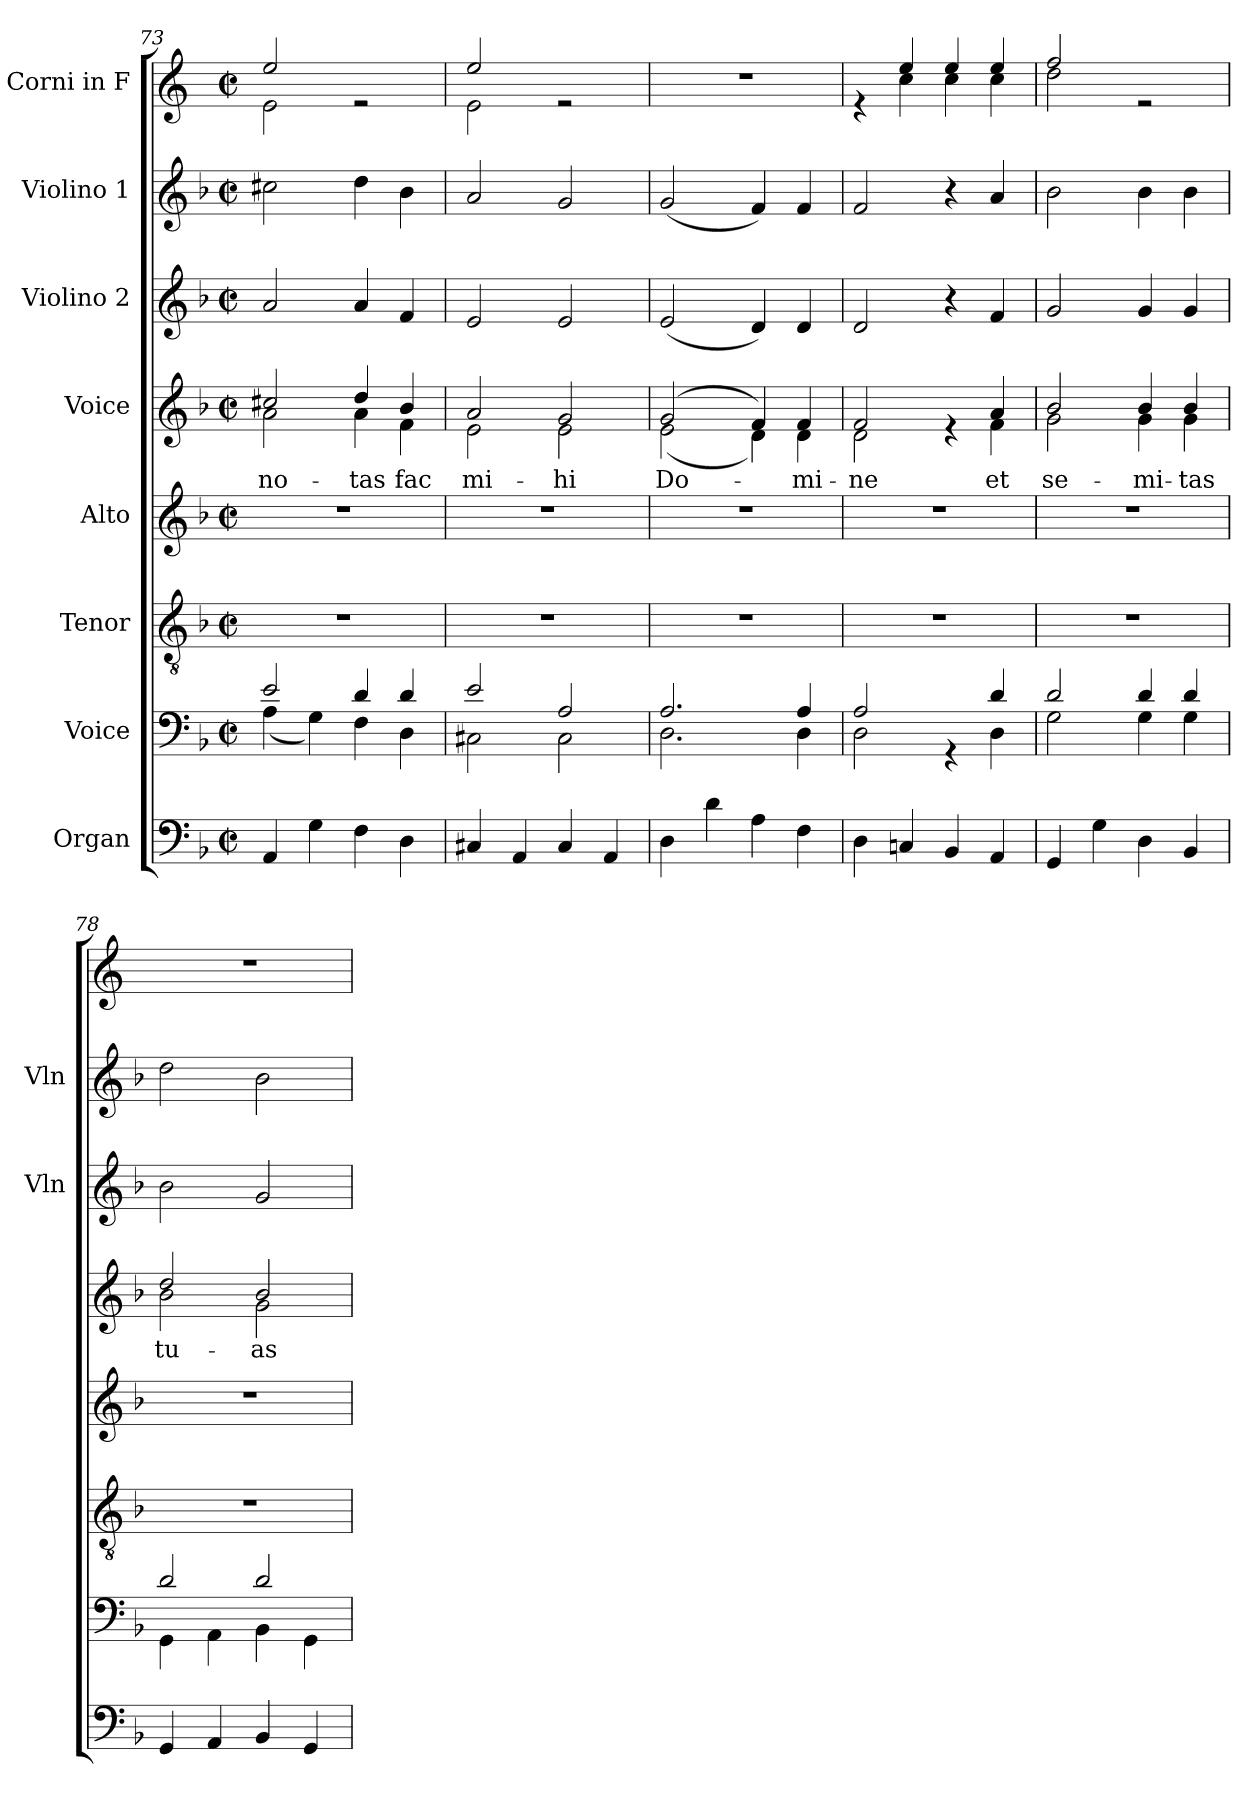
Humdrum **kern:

**kern	**kern	**kern	**kern	**kern	**text	**kern	**kern	**kern
*part8	*part7	*part6	*part5	*part4	*part4	*part3	*part2	*part1
*staff8	*staff7	*staff6	*staff5	*staff4	*staff4	*staff3	*staff2	*staff1
*I"Organ	*I"Voice	*I"Tenor	*I"Alto	*I"Voice	*	*I"Violino 2	*I"Violino 1	*I"Corni in F
*	*	*	*	*	*	*I'Vln	*I'Vln	*
*clefF4	*clefF4	*clefGv2	*clefG2	*clefG2	*	*clefG2	*clefG2	*clefG2
*	*	*	*	*	*	*	*	*ITrd4c7
*k[b-]	*k[b-]	*k[b-]	*k[b-]	*k[b-]	*	*k[b-]	*k[b-]	*k[b-]
*M2/2	*M2/2	*M2/2	*M2/2	*M2/2	*	*M2/2	*M2/2	*M2/2
*met(c|)	*met(c|)	*met(c|)	*met(c|)	*met(c|)	*	*met(c|)	*met(c|)	*met(c|)
=73	=73	=73	=73	=73	=73	=73	=73	=73
*	*^	*	*	*	*	*	*	*
!	!	!	!	!	!	!LO:LY:b	!	!	!
*	*	*	*	*	*^	*	*	*	*^
4AA/	2e/	(4A\	1r	1r	2cc#X/	2a\	no-	2a/	2cc#X\	2a/	2A\
4G\	.	4G\)	.	.	.	.	.	.	.	.	.
!	!	!	!	!	!	!	!LO:LY:b	!	!	!	!
4F\	4d/	4F\	.	.	4dd/	4a\	-tas	4a/	4dd\	2re	2ryy
!	!	!	!	!	!	!	!LO:LY:b	!	!	!	!
4D\	4d/	4D\	.	.	4b-/	4f\	fac	4f/	4b-\	.	.
=74	=74	=74	=74	=74	=74	=74	=74	=74	=74	=74	=74
!	!	!	!	!	!	!	!LO:LY:b	!	!	!	!
4C#X/	2e/	2C#X\	1r	1r	2a/	2e\	mi-	2e/	2a/	2a/	2A\
4AA/	.	.	.	.	.	.	.	.	.	.	.
!	!	!	!	!	!	!	!LO:LY:b	!	!	!	!
4C#/	2A/	2C#\	.	.	2g/	2e\	-hi	2e/	2g/	2re	2ryy
4AA/	.	.	.	.	.	.	.	.	.	.	.
*	*	*	*	*	*	*	*	*	*	*v	*v
=75	=75	=75	=75	=75	=75	=75	=75	=75	=75	=75
!	!	!	!	!	!	!	!LO:LY:b	!	!	!
4D\	2.A/	2.D\	1r	1r	(2g/	(2e\	Do-	(2e/	(2g/	1r
4d\	.	.	.	.	.	.	.	.	.	.
4A\	.	.	.	.	4f/)	4d\)	.	4d/)	4f/)	.
!	!	!	!	!	!	!	!LO:LY:b	!	!	!
4F\	4A/	4D\	.	.	4f/	4d\	-mi-	4d/	4f/	.
=76	=76	=76	=76	=76	=76	=76	=76	=76	=76	=76
!	!	!	!	!	!	!	!LO:LY:b	!	!	!
*	*	*	*	*	*	*	*	*	*	*^
4D\	2A/	2D\	1r	1r	2f/	2d\	-ne	2d/	2f/	4re	4ryy
4Cn/	.	.	.	.	.	.	.	.	.	4a/	4f\
4BB-/	4rGG	4ryy	.	.	4re	4ryy	.	4r	4r	4a/	4f\
!	!	!	!	!	!	!	!LO:LY:b	!	!	!	!
4AA/	4d/	4D\	.	.	4a/	4f\	et	4f/	4a/	4a/	4f\
=77	=77	=77	=77	=77	=77	=77	=77	=77	=77	=77	=77
!	!	!	!	!	!	!	!LO:LY:b	!	!	!	!
4GG/	2d/	2G\	1r	1r	2b-/	2g\	se-	2g/	2b-\	2b-/	2g\
4G\	.	.	.	.	.	.	.	.	.	.	.
!	!	!	!	!	!	!	!LO:LY:b	!	!	!	!
4D\	4d/	4G\	.	.	4b-/	4g\	-mi-	4g/	4b-\	2re	2ryy
!	!	!	!	!	!	!	!LO:LY:b	!	!	!	!
4BB-/	4d/	4G\	.	.	4b-/	4g\	-tas	4g/	4b-\	.	.
*	*	*	*	*	*	*	*	*	*	*v	*v
=78	=78	=78	=78	=78	=78	=78	=78	=78	=78	=78
!	!	!	!	!	!	!	!LO:LY:b	!	!	!
4GG/	2d/	4GG\	1r	1r	2dd/	2b-\	tu-	2b-\	2dd\	1r
4AA/	.	4AA\	.	.	.	.	.	.	.	.
!	!	!	!	!	!	!	!LO:LY:b	!	!	!
4BB-/	2d/	4BB-\	.	.	2b-/	2g\	-as	2g/	2b-\	.
4GG/	.	4GG\	.	.	.	.	.	.	.	.
*	*v	*v	*	*	*v	*v	*	*	*	*
=	=	=	=	=	=	=	=	=
*-	*-	*-	*-	*-	*-	*-	*-	*-
